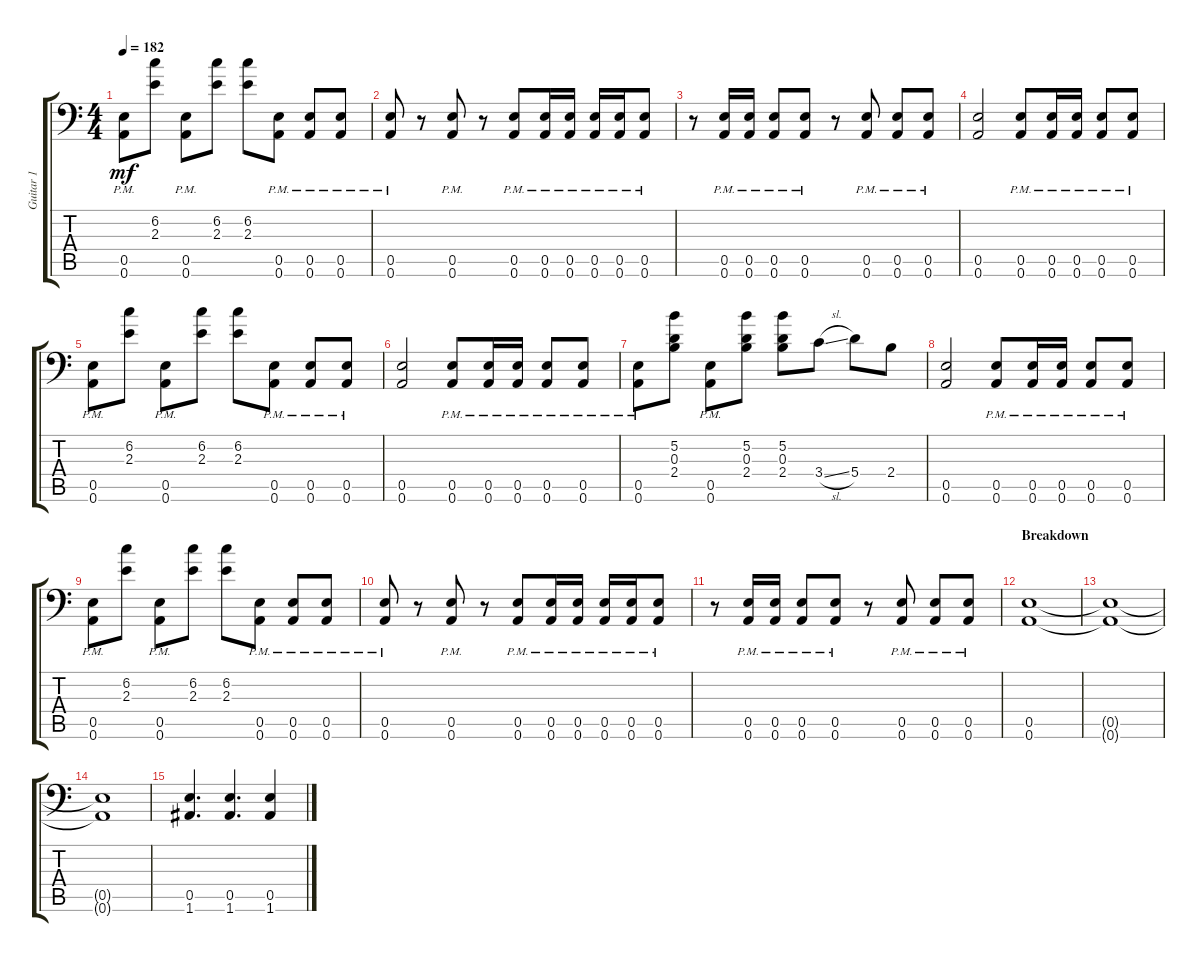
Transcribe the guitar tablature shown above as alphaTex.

\track ("Guitar 1" "Guitar 1") {instrument overdrivenguitar}
\staff {score tabs}
\tuning (B3 Gb3 D3 A2 E2 A1) {hide}
\ts (4 4)
\tempo 182
\clef f4
\ks c
(0.5{pm} 0.6{pm}).8{dy mf} (6.2 2.3).8 (0.5{pm} 0.6{pm}).8 (6.2 2.3).8 (6.2 2.3).8 (0.5{pm} 0.6{pm}).8 (0.5{pm} 0.6{pm}).8 (0.5{pm} 0.6{pm}).8 |
(0.5{pm} 0.6{pm}).8 r.8 (0.5{pm} 0.6{pm}).8 r.8 (0.5{pm} 0.6{pm}).8 (0.5{pm} 0.6{pm}).16 (0.5{pm} 0.6{pm}).16 (0.5{pm} 0.6{pm}).16 (0.5{pm} 0.6{pm}).16 (0.5{pm} 0.6{pm}).8 |
r.8 (0.5{pm} 0.6{pm}).16 (0.5{pm} 0.6{pm}).16 (0.5{pm} 0.6{pm}).8 (0.5{pm} 0.6{pm}).8 r.8 (0.5{pm} 0.6{pm}).8 (0.5{pm} 0.6{pm}).8 (0.5{pm} 0.6{pm}).8 |
(0.5 0.6).2 (0.5{pm} 0.6{pm}).8 (0.5{pm} 0.6{pm}).16 (0.5{pm} 0.6{pm}).16 (0.5{pm} 0.6{pm}).8 (0.5{pm} 0.6{pm}).8 |
(0.5{pm} 0.6{pm}).8 (6.2 2.3).8 (0.5{pm} 0.6{pm}).8 (6.2 2.3).8 (6.2 2.3).8 (0.5{pm} 0.6{pm}).8 (0.5{pm} 0.6{pm}).8 (0.5{pm} 0.6{pm}).8 |
(0.5 0.6).2 (0.5{pm} 0.6{pm}).8 (0.5{pm} 0.6{pm}).16 (0.5{pm} 0.6{pm}).16 (0.5{pm} 0.6{pm}).8 (0.5{pm} 0.6{pm}).8 |
(0.5{pm} 0.6{pm}).8 (5.2 0.3 2.4).8 (0.5{pm} 0.6{pm}).8 (5.2 0.3 2.4).8 (5.2 0.3 2.4).8 3.4{sl}.8 5.4.8 2.4.8 |
(0.5 0.6).2 (0.5{pm} 0.6{pm}).8 (0.5{pm} 0.6{pm}).16 (0.5{pm} 0.6{pm}).16 (0.5{pm} 0.6{pm}).8 (0.5{pm} 0.6{pm}).8 |
(0.5{pm} 0.6{pm}).8 (6.2 2.3).8 (0.5{pm} 0.6{pm}).8 (6.2 2.3).8 (6.2 2.3).8 (0.5{pm} 0.6{pm}).8 (0.5{pm} 0.6{pm}).8 (0.5{pm} 0.6{pm}).8 |
(0.5{pm} 0.6{pm}).8 r.8 (0.5{pm} 0.6{pm}).8 r.8 (0.5{pm} 0.6{pm}).8 (0.5{pm} 0.6{pm}).16 (0.5{pm} 0.6{pm}).16 (0.5{pm} 0.6{pm}).16 (0.5{pm} 0.6{pm}).16 (0.5{pm} 0.6{pm}).8 |
r.8 (0.5{pm} 0.6{pm}).16 (0.5{pm} 0.6{pm}).16 (0.5{pm} 0.6{pm}).8 (0.5{pm} 0.6{pm}).8 r.8 (0.5{pm} 0.6{pm}).8 (0.5{pm} 0.6{pm}).8 (0.5{pm} 0.6{pm}).8 |
\section ("" "Breakdown")
(0.5 0.6).1 |
(0.5{t} 0.6{t}).1 |
(0.5{t} 0.6{t}).1 |
(0.5 1.6).4{d} (0.5 1.6).4{d} (0.5 1.6).4
